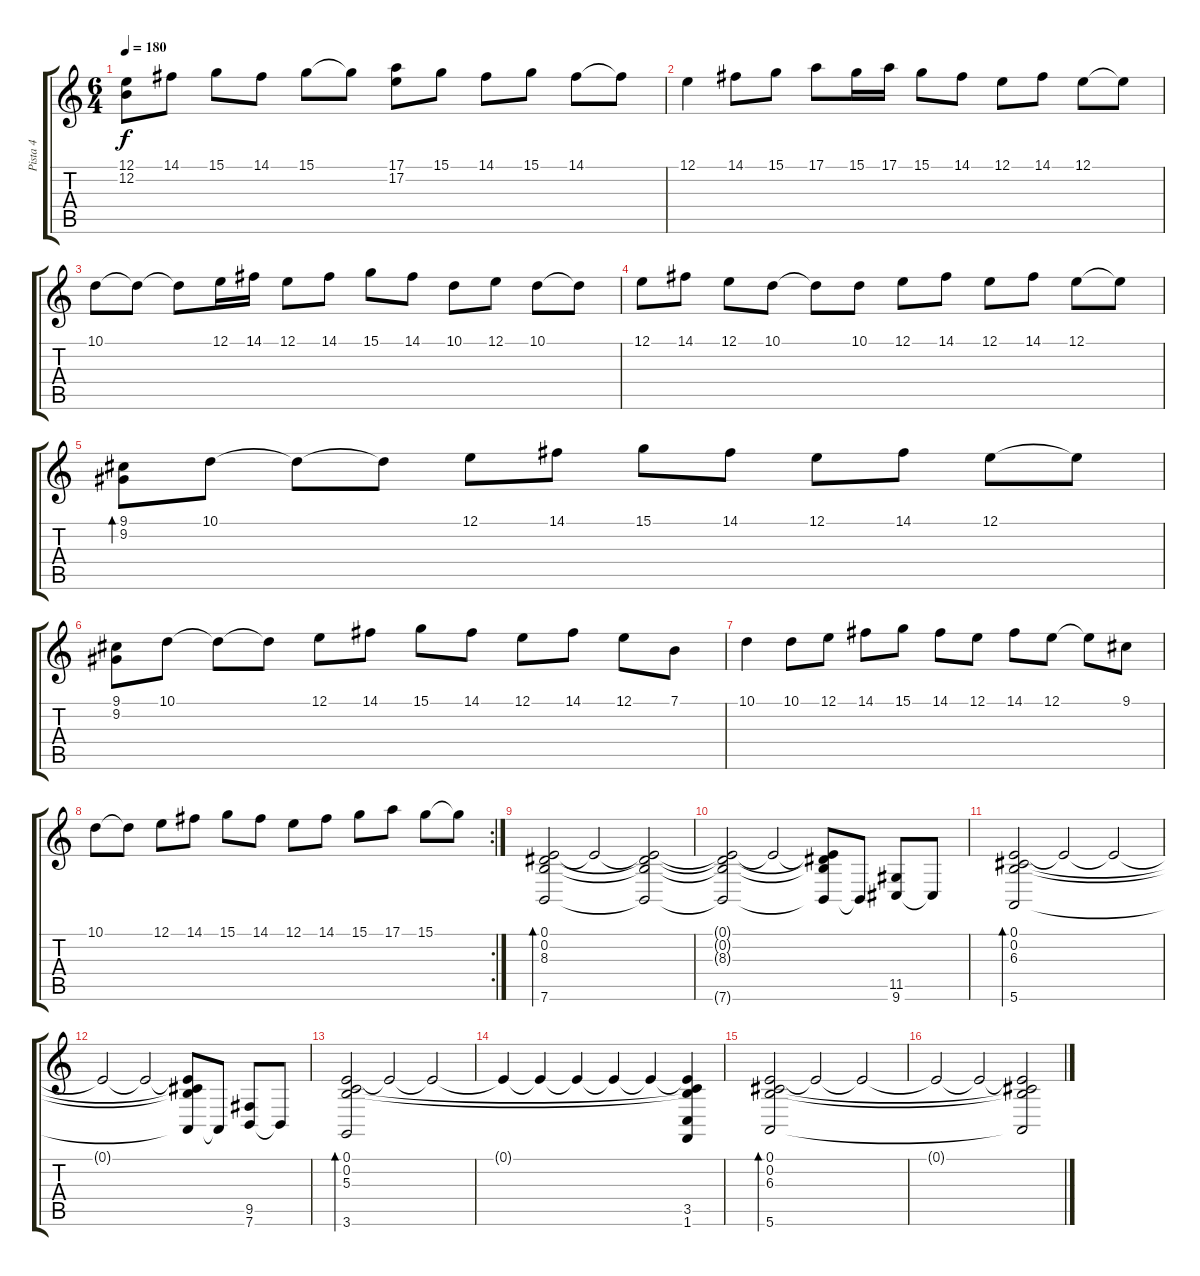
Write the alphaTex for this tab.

\track ("Pista 4" "Pista 4") {instrument brightacousticpiano}
\staff {score tabs}
\tuning (E4 B3 G3 D3 A2 E2) {hide}
\ts (6 4)
\tempo 180
\clef g2
\ks c
(12.1 12.2).8{dy f volume 16 instrument brightacousticpiano} 14.1.8 15.1.8 14.1.8 15.1.8 15.1{t}.8 (17.1 17.2).8 15.1.8 14.1.8 15.1.8 14.1.8 14.1{t}.8 |
12.1.4 14.1.8 15.1.8 17.1.8 15.1.16 17.1.16 15.1.8 14.1.8 12.1.8 14.1.8 12.1.8 12.1{t}.8 |
10.1.8 10.1{t}.8 10.1{t}.8 12.1.16 14.1.16 12.1.8 14.1.8 15.1.8 14.1.8 10.1.8 12.1.8 10.1.8 10.1{t}.8 |
12.1.8 14.1.8 12.1.8 10.1.8 10.1{t}.8 10.1.8 12.1.8 14.1.8 12.1.8 14.1.8 12.1.8 12.1{t}.8 |
(9.1 9.2).8{bd 60} 10.1.8 10.1{t}.8 10.1{t}.8 12.1.8 14.1.8 15.1.8 14.1.8 12.1.8 14.1.8 12.1.8 12.1{t}.8 |
(9.1 9.2).8 10.1.8 10.1{t}.8 10.1{t}.8 12.1.8 14.1.8 15.1.8 14.1.8 12.1.8 14.1.8 12.1.8 7.1.8 |
10.1.4 10.1.8 12.1.8 14.1.8 15.1.8 14.1.8 12.1.8 14.1.8 12.1.8 12.1{t}.8 9.1.8 |
\rc 2
10.1.8 10.1{t}.8 12.1.8 14.1.8 15.1.8 14.1.8 12.1.8 14.1.8 15.1.8 17.1.8 15.1.8 15.1{t}.8 |
(0.1 0.2 8.3 7.6).2{bd 480} 0.1{t}.2 (0.1{t} 0.2{t} 8.3{t} 7.6{t}).2 |
(0.1{t} 0.2{t} 8.3{t} 7.6{t}).2 0.1{t}.2 (0.1{t} 0.2{t} 8.3{t} 7.6{t}).8 7.6{t}.8 (11.5 9.6).8 9.6{t}.8 |
(0.1 0.2 6.3 5.6).2{bd 480} 0.1{t}.2 0.1{t}.2 |
0.1{t}.2 0.1{t}.2 (0.1{t} 0.2{t} 6.3{t} 5.6{t}).8 5.6{t}.8 (9.5 7.6).8 7.6{t}.8 |
(0.1 0.2 5.3 3.6).2{bd 480} 0.1{t}.2 0.1{t}.2 |
0.1{t}.4 0.1{t}.4 0.1{t}.4 0.1{t}.4 0.1{t}.4 (0.1{t} 0.2{t} 5.3{t} 3.5 1.6).4 |
(0.1 0.2 6.3 5.6).2{bd 480} 0.1{t}.2 0.1{t}.2 |
0.1{t}.2 0.1{t}.2 (0.1{t} 0.2{t} 6.3{t} 5.6{t}).2
